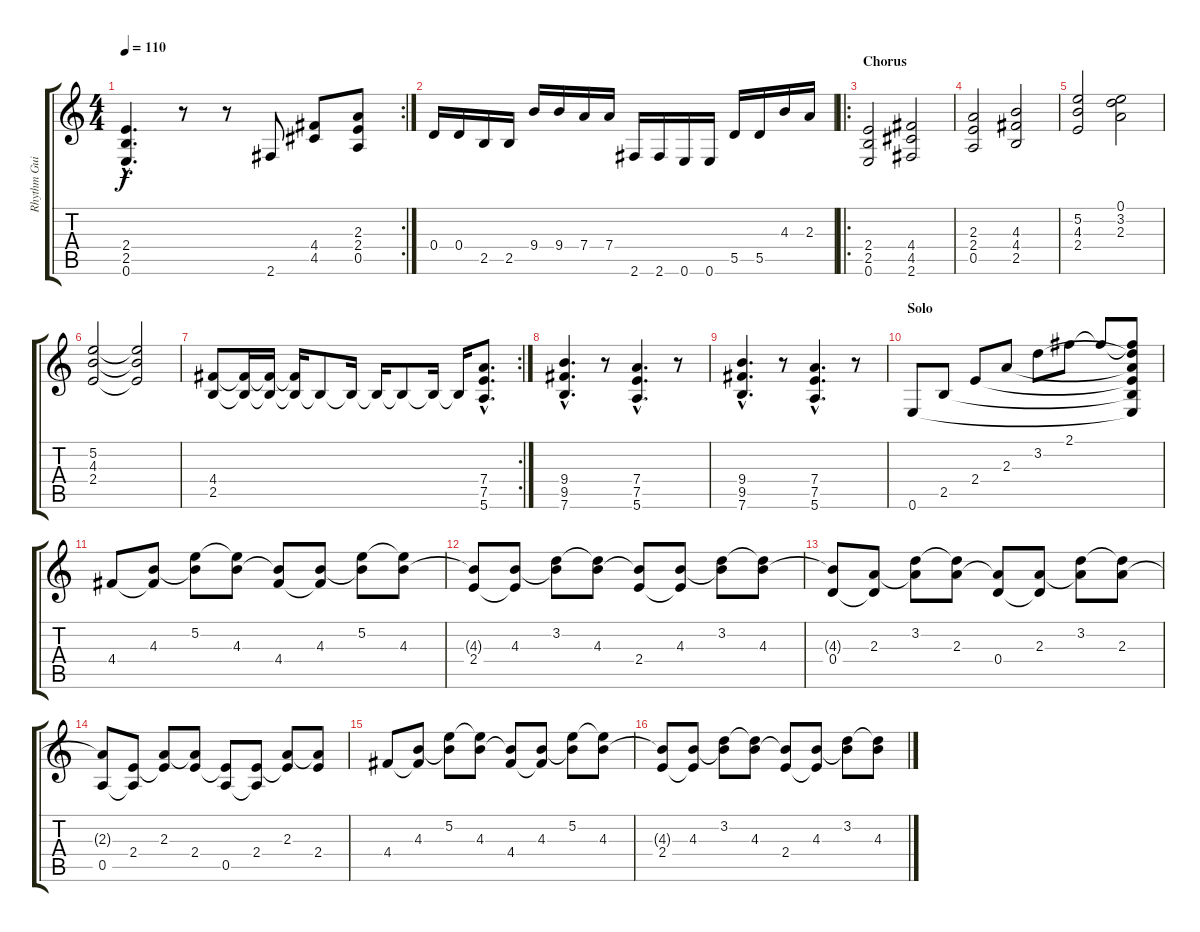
\track ("Rhythm Guitar" "Rhythm Gui") {instrument acousticguitarsteel}
\staff {score tabs}
\tuning (E4 B3 G3 D3 A2 E2) {hide}
\rc 2
\ts (4 4)
\tempo 110
\clef g2
\ks c
(2.4{hac} 2.5{hac} 0.6{hac}).4{d dy f} r.8 r.8 2.6.8 (4.4 4.5).8 (2.3 2.4 0.5).8 |
0.4.16 0.4.16 2.5.16 2.5.16 9.4.16 9.4.16 7.4.16 7.4.16 2.6.16 2.6.16 0.6.16 0.6.16 5.5.16 5.5.16 4.3.16 2.3.16 |
\ro
\section ("" "Chorus")
(2.4 2.5 0.6).2 (4.4 4.5 2.6).2 |
(2.3 2.4 0.5).2 (4.3 4.4 2.5).2 |
(5.2 4.3 2.4).2 (0.1 3.2 2.3).2 |
(5.2 4.3 2.4).2 (5.2{t} 4.3{t} 2.4{t}).2 |
\rc 2
(4.4 2.5).8 (4.4{t} 2.5{t}).16 (4.4{t} 2.5{t}).16 (4.4{t} 2.5{t}).16 2.5{t}.8 2.5{t}.16 2.5{t}.16 2.5{t}.8 2.5{t}.16 2.5{t}.16 (7.4{hac} 7.5{hac} 5.6{hac}).8{d} |
(9.4{hac} 9.5{hac} 7.6{hac}).4{d} r.8 (7.4{hac} 7.5{hac} 5.6{hac}).4{d} r.8 |
(9.4{hac} 9.5{hac} 7.6{hac}).4{d} r.8 (7.4{hac} 7.5{hac} 5.6{hac}).4{d} r.8 |
\section ("" "Solo")
0.6.8{instrument acousticguitarsteel} 2.5.8 2.4.8 2.3.8 3.2.8 2.1.8 2.1{t}.8 (2.1{t} 3.2{t} 2.3{t} 2.4{t} 2.5{t} 0.6{t}).8 |
4.4.8 (4.3 4.4{t}).8 (5.2 4.3{t}).8 (5.2{t} 4.3).8 (4.3{t} 4.4).8 (4.3 4.4{t}).8 (5.2 4.3{t}).8 (5.2{t} 4.3).8 |
(4.3{t} 2.4).8 (4.3 2.4{t}).8 (3.2 4.3{t}).8 (3.2{t} 4.3).8 (4.3{t} 2.4).8 (4.3 2.4{t}).8 (3.2 4.3{t}).8 (3.2{t} 4.3).8 |
(4.3{t} 0.4).8 (2.3 0.4{t}).8 (3.2 2.3{t}).8 (3.2{t} 2.3).8 (2.3{t} 0.4).8 (2.3 0.4{t}).8 (3.2 2.3{t}).8 (3.2{t} 2.3).8 |
(2.3{t} 0.5).8 (2.4 0.5{t}).8 (2.3 2.4{t}).8 (2.3{t} 2.4).8 (2.4{t} 0.5).8 (2.4 0.5{t}).8 (2.3 2.4{t}).8 (2.3{t} 2.4).8 |
4.4.8 (4.3 4.4{t}).8 (5.2 4.3{t}).8 (5.2{t} 4.3).8 (4.3{t} 4.4).8 (4.3 4.4{t}).8 (5.2 4.3{t}).8 (5.2{t} 4.3).8 |
(4.3{t} 2.4).8 (4.3 2.4{t}).8 (3.2 4.3{t}).8 (3.2{t} 4.3).8 (4.3{t} 2.4).8 (4.3 2.4{t}).8 (3.2 4.3{t}).8 (3.2{t} 4.3).8
